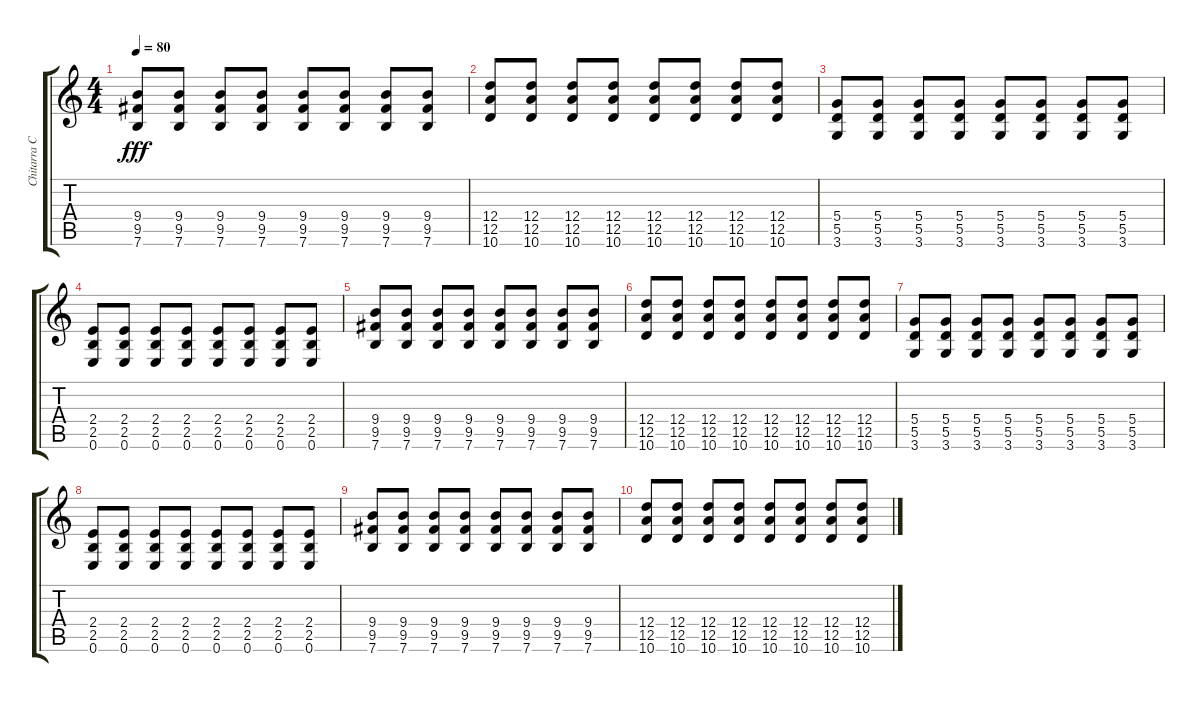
\track ("Chitarra Chorus" "Chitarra C") {instrument distortionguitar}
\staff {score tabs}
\tuning (E4 B3 G3 D3 A2 E2) {hide}
\ts (4 4)
\tempo 80
\clef g2
\ks c
(9.4 9.5 7.6).8{dy fff} (9.4 9.5 7.6).8 (9.4 9.5 7.6).8 (9.4 9.5 7.6).8 (9.4 9.5 7.6).8 (9.4 9.5 7.6).8 (9.4 9.5 7.6).8 (9.4 9.5 7.6).8 |
(12.4 12.5 10.6).8 (12.4 12.5 10.6).8 (12.4 12.5 10.6).8 (12.4 12.5 10.6).8 (12.4 12.5 10.6).8 (12.4 12.5 10.6).8 (12.4 12.5 10.6).8 (12.4 12.5 10.6).8 |
(5.4 5.5 3.6).8 (5.4 5.5 3.6).8 (5.4 5.5 3.6).8 (5.4 5.5 3.6).8 (5.4 5.5 3.6).8 (5.4 5.5 3.6).8 (5.4 5.5 3.6).8 (5.4 5.5 3.6).8 |
(2.4 2.5 0.6).8 (2.4 2.5 0.6).8 (2.4 2.5 0.6).8 (2.4 2.5 0.6).8 (2.4 2.5 0.6).8 (2.4 2.5 0.6).8 (2.4 2.5 0.6).8 (2.4 2.5 0.6).8 |
(9.4 9.5 7.6).8 (9.4 9.5 7.6).8 (9.4 9.5 7.6).8 (9.4 9.5 7.6).8 (9.4 9.5 7.6).8 (9.4 9.5 7.6).8 (9.4 9.5 7.6).8 (9.4 9.5 7.6).8 |
(12.4 12.5 10.6).8 (12.4 12.5 10.6).8 (12.4 12.5 10.6).8 (12.4 12.5 10.6).8 (12.4 12.5 10.6).8 (12.4 12.5 10.6).8 (12.4 12.5 10.6).8 (12.4 12.5 10.6).8 |
(5.4 5.5 3.6).8 (5.4 5.5 3.6).8 (5.4 5.5 3.6).8 (5.4 5.5 3.6).8 (5.4 5.5 3.6).8 (5.4 5.5 3.6).8 (5.4 5.5 3.6).8 (5.4 5.5 3.6).8 |
(2.4 2.5 0.6).8{volume 6} (2.4 2.5 0.6).8{volume 6} (2.4 2.5 0.6).8{volume 5} (2.4 2.5 0.6).8{volume 5} (2.4 2.5 0.6).8{volume 5} (2.4 2.5 0.6).8{volume 5} (2.4 2.5 0.6).8{volume 4} (2.4 2.5 0.6).8{volume 4} |
(9.4 9.5 7.6).8{volume 4} (9.4 9.5 7.6).8 (9.4 9.5 7.6).8 (9.4 9.5 7.6).8 (9.4 9.5 7.6).8{volume 3} (9.4 9.5 7.6).8 (9.4 9.5 7.6).8 (9.4 9.5 7.6).8 |
(12.4 12.5 10.6).8 (12.4 12.5 10.6).8 (12.4 12.5 10.6).8 (12.4 12.5 10.6).8{volume 2} (12.4 12.5 10.6).8 (12.4 12.5 10.6).8 (12.4 12.5 10.6).8{volume 0} (12.4 12.5 10.6).8
